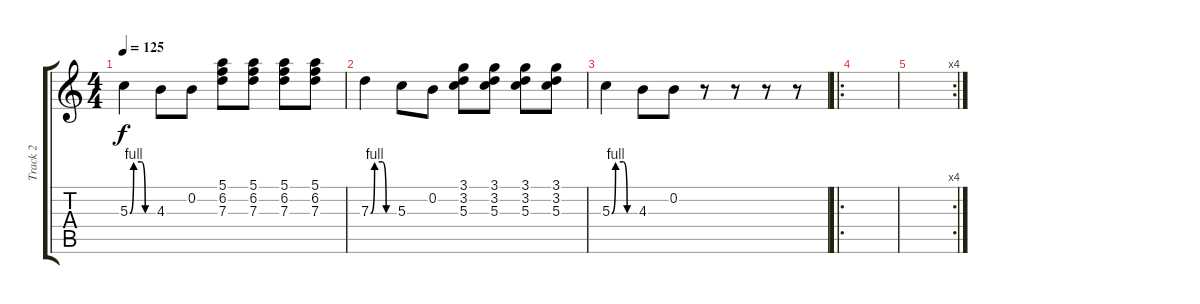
\track ("Track 2" "Track 2") {instrument overdrivenguitar}
\staff {score tabs}
\tuning (E4 B3 G3 D3 A2 E2) {hide}
\ts (4 4)
\tempo 125
\clef g2
\ks c
5.3{be (custom 0 0 10 4 30 4 40 0 60 0)}.4{dy f} 4.3.8 0.2.8 (5.1 6.2 7.3).8 (5.1 6.2 7.3).8 (5.1 6.2 7.3).8 (5.1 6.2 7.3).8 |
7.3{be (custom 0 0 10 4 30 4 40 0 60 0)}.4 5.3.8 0.2.8 (3.1 3.2 5.3).8 (3.1 3.2 5.3).8 (3.1 3.2 5.3).8 (3.1 3.2 5.3).8 |
5.3{be (custom 0 0 10 4 30 4 40 0 60 0)}.4 4.3.8 0.2.8 r.8 r.8 r.8 r.8 |
\ro
|
\rc 4
